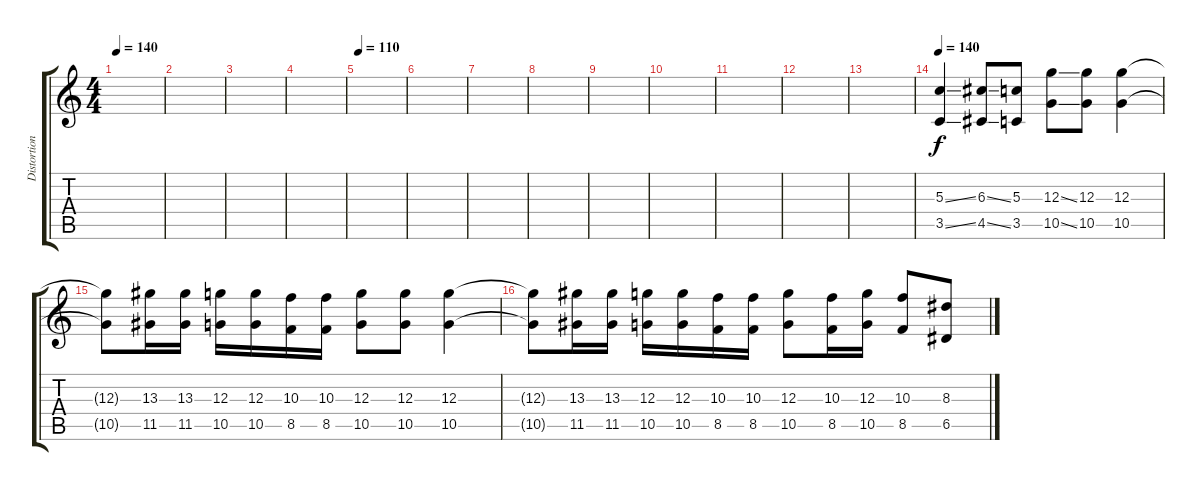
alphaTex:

\track ("Distortion guitar" "Distortion") {instrument distortionguitar}
\staff {score tabs}
\tuning (E4 B3 G3 D3 A2 E2) {hide}
\ts (4 4)
\tempo 140
\clef g2
\ks c
|
|
|
|
\tempo 110
|
|
|
|
|
|
|
|
|
\tempo 140
(5.3{ss} 3.5{ss}).4 (6.3{ss} 4.5{ss}).8 (5.3 3.5).8 (12.3{ss} 10.5{ss}).8 (12.3 10.5).8 (12.3 10.5).4 |
(12.3{t} 10.5{t}).8 (13.3 11.5).16 (13.3 11.5).16 (12.3 10.5).16 (12.3 10.5).16 (10.3 8.5).16 (10.3 8.5).16 (12.3 10.5).8 (12.3 10.5).8 (12.3 10.5).4 |
(12.3{t} 10.5{t}).8 (13.3 11.5).16 (13.3 11.5).16 (12.3 10.5).16 (12.3 10.5).16 (10.3 8.5).16 (10.3 8.5).16 (12.3 10.5).8 (10.3 8.5).16 (12.3 10.5).16 (10.3 8.5).8 (8.3 6.5).8
